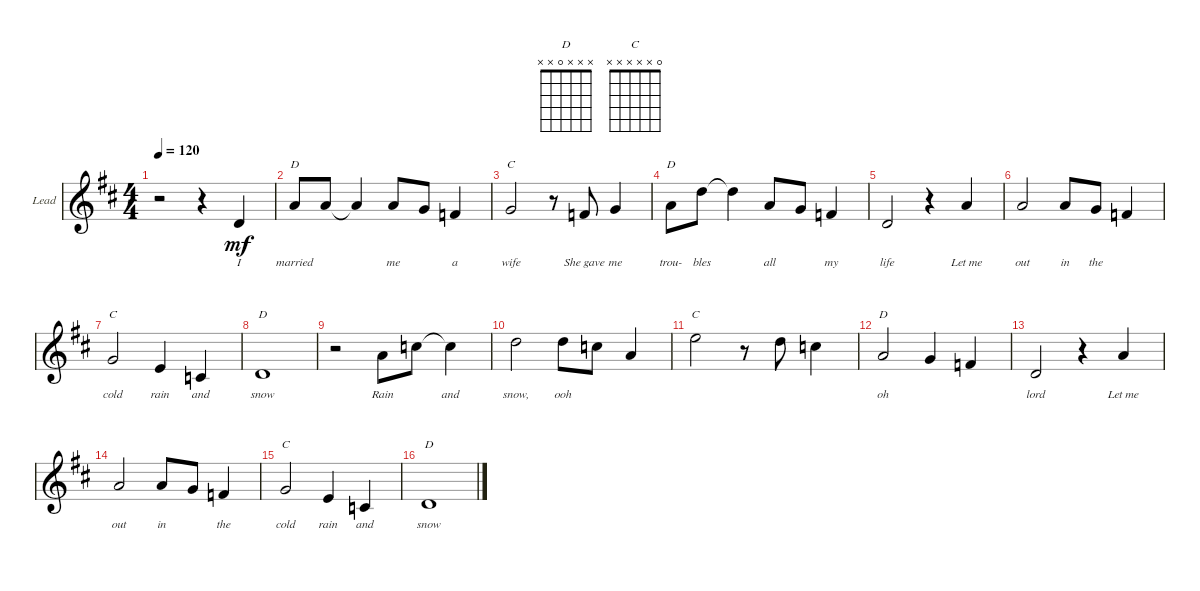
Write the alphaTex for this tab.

\defaultSystemsLayout 4
\bracketExtendMode groupsimilarinstruments
\firstSystemTrackNameOrientation horizontal
\otherSystemsTrackNameOrientation horizontal
\track ("Lead" "Lead") {instrument acousticguitarsteel}
\staff {score}
\tuning (E4 B3 G3 D3 A2 E2)
\chord ("D" x x 2 x x x) {showfingering false}
\chord ("C" x x 0 x x x) {showfingering false}
\chord ("D" x x x 0 x x) {showfingering false}
\chord ("C" 0 x x x x x) {showfingering false}
\ts (4 4)
\tempo 120
\clef g2
\scale
0.23024
\ks d
r.2{dy mf instrument acousticguitarsteel} r.4 0.4.4{lyrics (0 "I") lyrics (1 "") lyrics (2 "") lyrics (3 "") lyrics (4 "")} |
\scale
0.264468 2.3.8{ch "D" lyrics (0 "married") lyrics (1 "") lyrics (2 "") lyrics (3 "") lyrics (4 "")} 2.3.8{lyrics (0 "") lyrics (1 "") lyrics (2 "") lyrics (3 "") lyrics (4 "")} 2.3{t}.4{lyrics (0 "") lyrics (1 "") lyrics (2 "") lyrics (3 "") lyrics (4 "")} 2.3.8{lyrics (0 "me") lyrics (1 "") lyrics (2 "") lyrics (3 "") lyrics (4 "")} 0.3.8{lyrics (0 "") lyrics (1 "") lyrics (2 "") lyrics (3 "") lyrics (4 "")} 3.4.4{lyrics (0 "a") lyrics (1 "") lyrics (2 "") lyrics (3 "") lyrics (4 "")} |
\scale
0.194745 0.3.2{ch "C" lyrics (0 "wife") lyrics (1 "") lyrics (2 "") lyrics (3 "") lyrics (4 "")} r.8 3.4.8{lyrics (0 "She gave") lyrics (1 "") lyrics (2 "") lyrics (3 "") lyrics (4 "")} 0.3.4{lyrics (0 "me") lyrics (1 "") lyrics (2 "") lyrics (3 "") lyrics (4 "")} |
\scale
0.216383 2.3.8{ch "D" lyrics (0 "trou-") lyrics (1 "") lyrics (2 "") lyrics (3 "") lyrics (4 "")} 3.2.8{lyrics (0 "bles") lyrics (1 "") lyrics (2 "") lyrics (3 "") lyrics (4 "")} 3.2{t}.4{lyrics (0 "") lyrics (1 "") lyrics (2 "") lyrics (3 "") lyrics (4 "")} 2.3.8{lyrics (0 "all") lyrics (1 "") lyrics (2 "") lyrics (3 "") lyrics (4 "")} 0.3.8{lyrics (0 "") lyrics (1 "") lyrics (2 "") lyrics (3 "") lyrics (4 "")} 3.4.4{lyrics (0 "my") lyrics (1 "") lyrics (2 "") lyrics (3 "") lyrics (4 "")} |
\scale
0.0942813 0.4.2{lyrics (0 "life") lyrics (1 "") lyrics (2 "") lyrics (3 "") lyrics (4 "")} r.4 2.3.4{lyrics (0 "Let me") lyrics (1 "") lyrics (2 "") lyrics (3 "") lyrics (4 "")} |
2.3.2{lyrics (0 "out") lyrics (1 "") lyrics (2 "") lyrics (3 "") lyrics (4 "")} 2.3.8{lyrics (0 "in") lyrics (1 "") lyrics (2 "") lyrics (3 "") lyrics (4 "")} 0.3.8{lyrics (0 "the") lyrics (1 "") lyrics (2 "") lyrics (3 "") lyrics (4 "")} 3.4.4{lyrics (0 "") lyrics (1 "") lyrics (2 "") lyrics (3 "") lyrics (4 "")} |
0.3.2{ch "C" lyrics (0 "cold") lyrics (1 "") lyrics (2 "") lyrics (3 "") lyrics (4 "")} 2.4.4{lyrics (0 "rain") lyrics (1 "") lyrics (2 "") lyrics (3 "") lyrics (4 "")} 3.5.4{lyrics (0 "and") lyrics (1 "") lyrics (2 "") lyrics (3 "") lyrics (4 "")} |
0.4.1{ch "D" lyrics (0 "snow") lyrics (1 "") lyrics (2 "") lyrics (3 "") lyrics (4 "")} |
r.2 2.3.8{lyrics (0 "Rain") lyrics (1 "") lyrics (2 "") lyrics (3 "") lyrics (4 "")} 1.2.8{lyrics (0 "") lyrics (1 "") lyrics (2 "") lyrics (3 "") lyrics (4 "")} 1.2{t}.4{lyrics (0 "and") lyrics (1 "") lyrics (2 "") lyrics (3 "") lyrics (4 "")} |
3.2.2{lyrics (0 "snow,") lyrics (1 "") lyrics (2 "") lyrics (3 "") lyrics (4 "")} 3.2.8{lyrics (0 "ooh") lyrics (1 "") lyrics (2 "") lyrics (3 "") lyrics (4 "")} 1.2.8{lyrics (0 "") lyrics (1 "") lyrics (2 "") lyrics (3 "") lyrics (4 "")} 2.3.4{lyrics (0 "") lyrics (1 "") lyrics (2 "") lyrics (3 "") lyrics (4 "")} |
0.1.2{ch "C" lyrics (0 "") lyrics (1 "") lyrics (2 "") lyrics (3 "") lyrics (4 "")} r.8 3.2.8{lyrics (0 "") lyrics (1 "") lyrics (2 "") lyrics (3 "") lyrics (4 "")} 1.2.4{lyrics (0 "") lyrics (1 "") lyrics (2 "") lyrics (3 "") lyrics (4 "")} |
2.3.2{ch "D" lyrics (0 "oh") lyrics (1 "") lyrics (2 "") lyrics (3 "") lyrics (4 "")} 0.3.4{lyrics (0 "") lyrics (1 "") lyrics (2 "") lyrics (3 "") lyrics (4 "")} 3.4.4{lyrics (0 "") lyrics (1 "") lyrics (2 "") lyrics (3 "") lyrics (4 "")} |
0.4.2{lyrics (0 "lord") lyrics (1 "") lyrics (2 "") lyrics (3 "") lyrics (4 "")} r.4 2.3.4{lyrics (0 "Let me") lyrics (1 "") lyrics (2 "") lyrics (3 "") lyrics (4 "")} |
2.3.2{lyrics (0 "out") lyrics (1 "") lyrics (2 "") lyrics (3 "") lyrics (4 "")} 2.3.8{lyrics (0 "in") lyrics (1 "") lyrics (2 "") lyrics (3 "") lyrics (4 "")} 0.3.8{lyrics (0 "") lyrics (1 "") lyrics (2 "") lyrics (3 "") lyrics (4 "")} 3.4.4{lyrics (0 "the") lyrics (1 "") lyrics (2 "") lyrics (3 "") lyrics (4 "")} |
0.3.2{ch "C" lyrics (0 "cold") lyrics (1 "") lyrics (2 "") lyrics (3 "") lyrics (4 "")} 2.4.4{lyrics (0 "rain") lyrics (1 "") lyrics (2 "") lyrics (3 "") lyrics (4 "")} 3.5.4{lyrics (0 "and") lyrics (1 "") lyrics (2 "") lyrics (3 "") lyrics (4 "")} |
0.4.1{ch "D" lyrics (0 "snow") lyrics (1 "") lyrics (2 "") lyrics (3 "") lyrics (4 "")}
